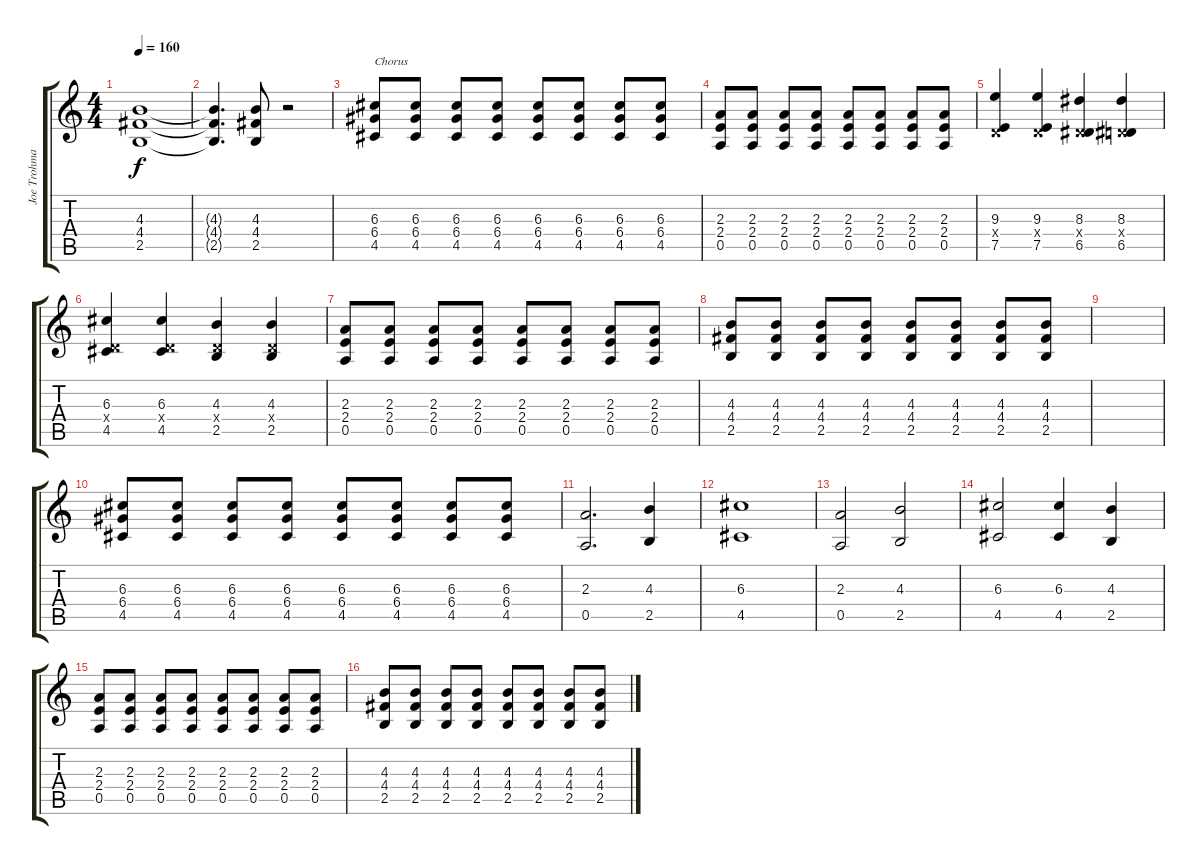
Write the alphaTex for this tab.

\track ("Joe Trohman" "Joe Trohma") {instrument overdrivenguitar}
\staff {score tabs}
\tuning (E4 B3 G3 D3 A2 E2) {hide}
\ts (4 4)
\tempo 160
\clef g2
\ks c
(4.3 4.4 2.5).1{dy f} |
(4.3{t} 4.4{t} 2.5{t}).4{d} (4.3 4.4 2.5).8 r.2 |
(6.3 6.4 4.5).8{txt "Chorus"} (6.3 6.4 4.5).8 (6.3 6.4 4.5).8 (6.3 6.4 4.5).8 (6.3 6.4 4.5).8 (6.3 6.4 4.5).8 (6.3 6.4 4.5).8 (6.3 6.4 4.5).8 |
(2.3 2.4 0.5).8 (2.3 2.4 0.5).8 (2.3 2.4 0.5).8 (2.3 2.4 0.5).8 (2.3 2.4 0.5).8 (2.3 2.4 0.5).8 (2.3 2.4 0.5).8 (2.3 2.4 0.5).8 |
(9.3 0.4{x} 7.5).4 (9.3 0.4{x} 7.5).4 (8.3 0.4{x} 6.5).4 (8.3 0.4{x} 6.5).4 |
(6.3 0.4{x} 4.5).4 (6.3 0.4{x} 4.5).4 (4.3 0.4{x} 2.5).4 (4.3 0.4{x} 2.5).4 |
(2.3 2.4 0.5).8 (2.3 2.4 0.5).8 (2.3 2.4 0.5).8 (2.3 2.4 0.5).8 (2.3 2.4 0.5).8 (2.3 2.4 0.5).8 (2.3 2.4 0.5).8 (2.3 2.4 0.5).8 |
(4.3 4.4 2.5).8 (4.3 4.4 2.5).8 (4.3 4.4 2.5).8 (4.3 4.4 2.5).8 (4.3 4.4 2.5).8 (4.3 4.4 2.5).8 (4.3 4.4 2.5).8 (4.3 4.4 2.5).8 |
|
(6.3 6.4 4.5).8 (6.3 6.4 4.5).8 (6.3 6.4 4.5).8 (6.3 6.4 4.5).8 (6.3 6.4 4.5).8 (6.3 6.4 4.5).8 (6.3 6.4 4.5).8 (6.3 6.4 4.5).8 |
(2.3 0.5).2{d} (4.3 2.5).4 |
(6.3 4.5).1 |
(2.3 0.5).2 (4.3 2.5).2 |
(6.3 4.5).2 (6.3 4.5).4 (4.3 2.5).4 |
(2.3 2.4 0.5).8 (2.3 2.4 0.5).8 (2.3 2.4 0.5).8 (2.3 2.4 0.5).8 (2.3 2.4 0.5).8 (2.3 2.4 0.5).8 (2.3 2.4 0.5).8 (2.3 2.4 0.5).8 |
(4.3 4.4 2.5).8 (4.3 4.4 2.5).8 (4.3 4.4 2.5).8 (4.3 4.4 2.5).8 (4.3 4.4 2.5).8 (4.3 4.4 2.5).8 (4.3 4.4 2.5).8 (4.3 4.4 2.5).8
